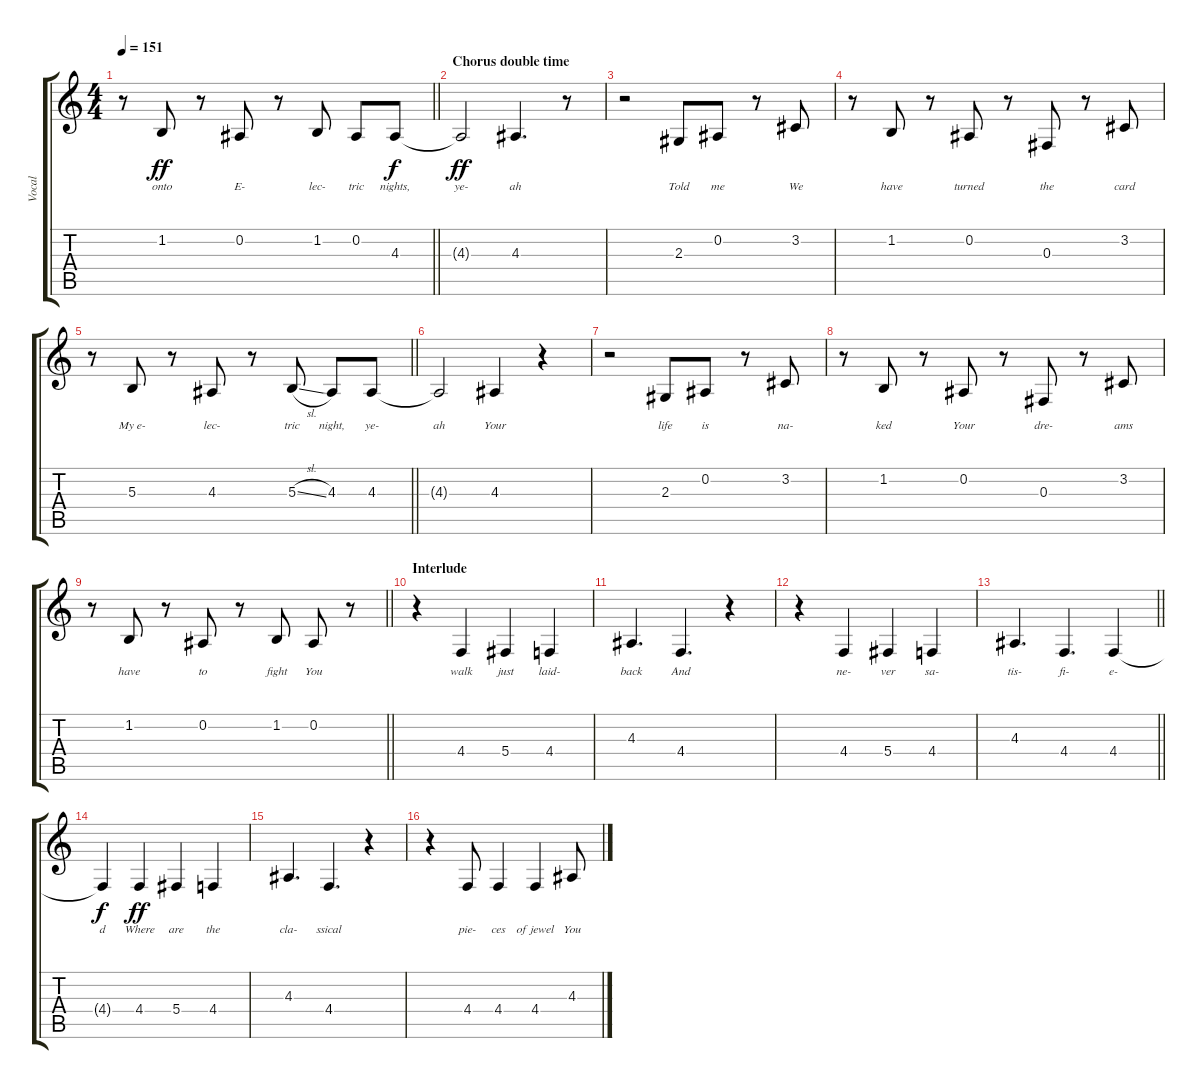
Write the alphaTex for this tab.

\track ("Vocal" "Vocal") {instrument trumpet}
\staff {score tabs}
\tuning (Eb4 Bb3 Gb3 Db3 Ab2 Eb2) {hide}
\ts (4 4)
\tempo 151
\clef g2
\barLineRight lightlight
\ks c
r.8{dy ff} 1.2.8{lyrics (0 "onto") lyrics (1 "") lyrics (2 "") lyrics (3 "") lyrics (4 "")} r.8 0.2.8{lyrics (0 "E-") lyrics (1 "") lyrics (2 "") lyrics (3 "") lyrics (4 "")} r.8 1.2.8{lyrics (0 "lec-") lyrics (1 "") lyrics (2 "") lyrics (3 "") lyrics (4 "")} 0.2.8{lyrics (0 "tric") lyrics (1 "") lyrics (2 "") lyrics (3 "") lyrics (4 "")} 4.3.8{lyrics (0 "nights,") lyrics (1 "") lyrics (2 "") lyrics (3 "") lyrics (4 "") dy f} |
\section ("" "Chorus double time")
4.3{t}.2{lyrics (0 "ye-") lyrics (1 "") lyrics (2 "") lyrics (3 "") lyrics (4 "") dy ff} 4.3.4{d lyrics (0 "ah") lyrics (1 "") lyrics (2 "") lyrics (3 "") lyrics (4 "")} r.8 |
r.2 2.3.8{lyrics (0 "Told") lyrics (1 "") lyrics (2 "") lyrics (3 "") lyrics (4 "")} 0.2.8{lyrics (0 "me") lyrics (1 "") lyrics (2 "") lyrics (3 "") lyrics (4 "")} r.8 3.2.8{lyrics (0 "We") lyrics (1 "") lyrics (2 "") lyrics (3 "") lyrics (4 "")} |
r.8 1.2.8{lyrics (0 "have") lyrics (1 "") lyrics (2 "") lyrics (3 "") lyrics (4 "")} r.8 0.2.8{lyrics (0 "turned") lyrics (1 "") lyrics (2 "") lyrics (3 "") lyrics (4 "")} r.8 0.3.8{lyrics (0 "the") lyrics (1 "") lyrics (2 "") lyrics (3 "") lyrics (4 "")} r.8 3.2.8{lyrics (0 "card") lyrics (1 "") lyrics (2 "") lyrics (3 "") lyrics (4 "")} |
\barLineRight lightlight
r.8 5.3.8{lyrics (0 "My e-") lyrics (1 "") lyrics (2 "") lyrics (3 "") lyrics (4 "")} r.8 4.3.8{lyrics (0 "lec-") lyrics (1 "") lyrics (2 "") lyrics (3 "") lyrics (4 "")} r.8 5.3{sl}.8{lyrics (0 "tric") lyrics (1 "") lyrics (2 "") lyrics (3 "") lyrics (4 "")} 4.3.8{lyrics (0 "night,") lyrics (1 "") lyrics (2 "") lyrics (3 "") lyrics (4 "")} 4.3.8{lyrics (0 "ye-") lyrics (1 "") lyrics (2 "") lyrics (3 "") lyrics (4 "")} |
4.3{t}.2{lyrics (0 "ah") lyrics (1 "") lyrics (2 "") lyrics (3 "") lyrics (4 "")} 4.3.4{lyrics (0 "Your") lyrics (1 "") lyrics (2 "") lyrics (3 "") lyrics (4 "")} r.4 |
r.2 2.3.8{lyrics (0 "life") lyrics (1 "") lyrics (2 "") lyrics (3 "") lyrics (4 "")} 0.2.8{lyrics (0 "is") lyrics (1 "") lyrics (2 "") lyrics (3 "") lyrics (4 "")} r.8 3.2.8{lyrics (0 "na-") lyrics (1 "") lyrics (2 "") lyrics (3 "") lyrics (4 "")} |
r.8 1.2.8{lyrics (0 "ked") lyrics (1 "") lyrics (2 "") lyrics (3 "") lyrics (4 "")} r.8 0.2.8{lyrics (0 "Your") lyrics (1 "") lyrics (2 "") lyrics (3 "") lyrics (4 "")} r.8 0.3.8{lyrics (0 "dre-") lyrics (1 "") lyrics (2 "") lyrics (3 "") lyrics (4 "")} r.8 3.2.8{lyrics (0 "ams") lyrics (1 "") lyrics (2 "") lyrics (3 "") lyrics (4 "")} |
\barLineRight lightlight
r.8 1.2.8{lyrics (0 "have") lyrics (1 "") lyrics (2 "") lyrics (3 "") lyrics (4 "")} r.8 0.2.8{lyrics (0 "to") lyrics (1 "") lyrics (2 "") lyrics (3 "") lyrics (4 "")} r.8 1.2.8{lyrics (0 "fight") lyrics (1 "") lyrics (2 "") lyrics (3 "") lyrics (4 "")} 0.2.8{lyrics (0 "You") lyrics (1 "") lyrics (2 "") lyrics (3 "") lyrics (4 "")} r.8 |
\section ("" "Interlude")
r.4 4.4.4{lyrics (0 "walk") lyrics (1 "") lyrics (2 "") lyrics (3 "") lyrics (4 "")} 5.4.4{lyrics (0 "just") lyrics (1 "") lyrics (2 "") lyrics (3 "") lyrics (4 "")} 4.4.4{lyrics (0 "laid-") lyrics (1 "") lyrics (2 "") lyrics (3 "") lyrics (4 "")} |
4.3.4{d lyrics (0 "back") lyrics (1 "") lyrics (2 "") lyrics (3 "") lyrics (4 "")} 4.4.4{d lyrics (0 "And") lyrics (1 "") lyrics (2 "") lyrics (3 "") lyrics (4 "")} r.4 |
r.4 4.4.4{lyrics (0 "ne-") lyrics (1 "") lyrics (2 "") lyrics (3 "") lyrics (4 "")} 5.4.4{lyrics (0 "ver") lyrics (1 "") lyrics (2 "") lyrics (3 "") lyrics (4 "")} 4.4.4{lyrics (0 "sa-") lyrics (1 "") lyrics (2 "") lyrics (3 "") lyrics (4 "")} |
\barLineRight lightlight
4.3.4{d lyrics (0 "tis-") lyrics (1 "") lyrics (2 "") lyrics (3 "") lyrics (4 "")} 4.4.4{d lyrics (0 "fi-") lyrics (1 "") lyrics (2 "") lyrics (3 "") lyrics (4 "")} 4.4.4{lyrics (0 "e-") lyrics (1 "") lyrics (2 "") lyrics (3 "") lyrics (4 "")} |
4.4{t}.4{lyrics (0 "d") lyrics (1 "") lyrics (2 "") lyrics (3 "") lyrics (4 "") dy f} 4.4.4{lyrics (0 "Where") lyrics (1 "") lyrics (2 "") lyrics (3 "") lyrics (4 "") dy ff} 5.4.4{lyrics (0 "are") lyrics (1 "") lyrics (2 "") lyrics (3 "") lyrics (4 "")} 4.4.4{lyrics (0 "the") lyrics (1 "") lyrics (2 "") lyrics (3 "") lyrics (4 "")} |
4.3.4{d lyrics (0 "cla-") lyrics (1 "") lyrics (2 "") lyrics (3 "") lyrics (4 "")} 4.4.4{d lyrics (0 "ssical") lyrics (1 "") lyrics (2 "") lyrics (3 "") lyrics (4 "")} r.4 |
r.4 4.4.8{lyrics (0 "pie-") lyrics (1 "") lyrics (2 "") lyrics (3 "") lyrics (4 "")} 4.4.4{lyrics (0 "ces") lyrics (1 "") lyrics (2 "") lyrics (3 "") lyrics (4 "")} 4.4.4{lyrics (0 "of jewel") lyrics (1 "") lyrics (2 "") lyrics (3 "") lyrics (4 "")} 4.3.8{lyrics (0 "You") lyrics (1 "") lyrics (2 "") lyrics (3 "") lyrics (4 "")}
